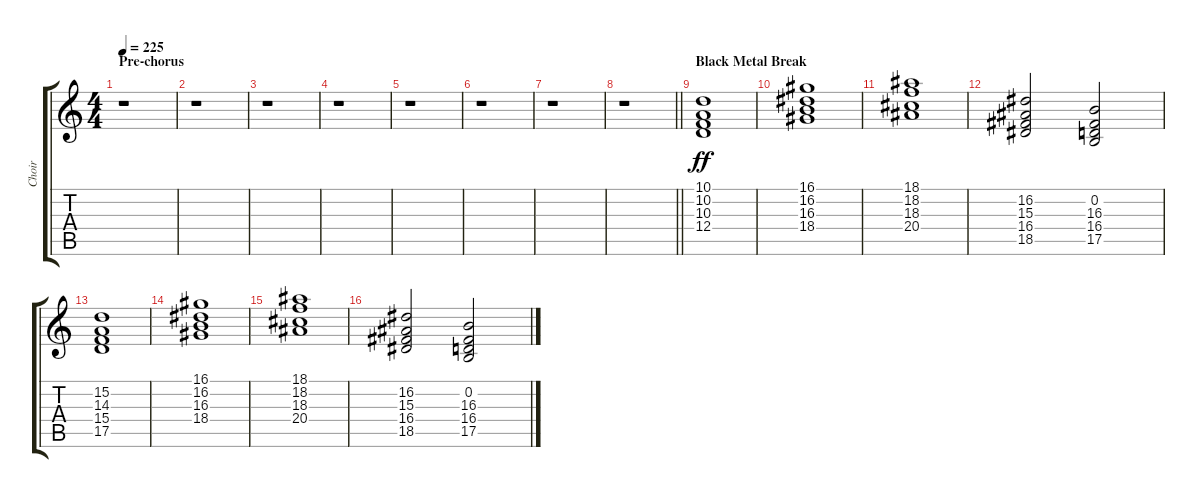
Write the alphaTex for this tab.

\track ("Choir" "Choir") {instrument choiraahs}
\staff {score tabs}
\tuning (E4 B3 G3 D3 A2 E2) {hide}
\ts (4 4)
\section ("" "Pre-chorus")
\tempo 225
\clef g2
\ks c
r.1{dy fff} |
r.1 |
r.1 |
r.1 |
r.1 |
r.1 |
r.1 |
\barLineRight lightlight
r.1 |
\section ("" "Black Metal Break")
(10.1 10.2 10.3 12.4).1{dy ff} |
(16.1 16.2 16.3 18.4).1 |
(18.1 18.2 18.3 20.4).1 |
(16.2 15.3 16.4 18.5).2 (0.2 16.3 16.4 17.5).2 |
(15.2 14.3 15.4 17.5).1 |
(16.1 16.2 16.3 18.4).1 |
(18.1 18.2 18.3 20.4).1 |
(16.2 15.3 16.4 18.5).2 (0.2 16.3 16.4 17.5).2
